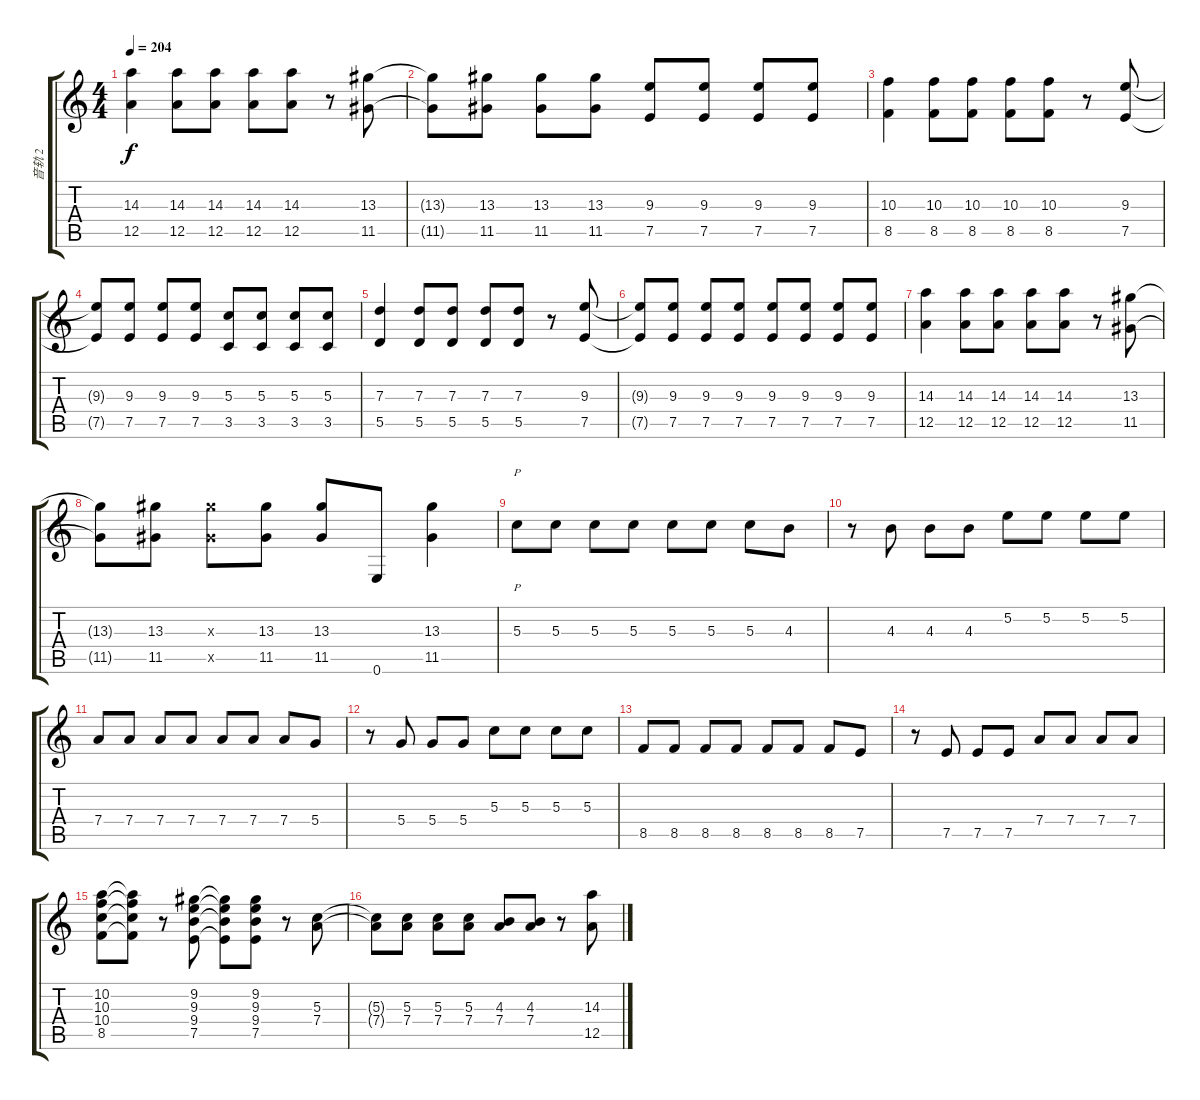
\track ("音轨 2" "音轨 2") {instrument overdrivenguitar}
\staff {score tabs}
\tuning (E4 B3 G3 D3 A2 E2) {hide}
\ts (4 4)
\tempo 204
\clef g2
\ks c
(14.3 12.5).4{dy f} (14.3 12.5).8 (14.3 12.5).8 (14.3 12.5).8 (14.3 12.5).8 r.8 (13.3 11.5).8 |
(13.3{t} 11.5{t}).8 (13.3 11.5).8 (13.3 11.5).8 (13.3 11.5).8 (9.3 7.5).8 (9.3 7.5).8 (9.3 7.5).8 (9.3 7.5).8 |
(10.3 8.5).4 (10.3 8.5).8 (10.3 8.5).8 (10.3 8.5).8 (10.3 8.5).8 r.8 (9.3 7.5).8 |
(9.3{t} 7.5{t}).8 (9.3 7.5).8 (9.3 7.5).8 (9.3 7.5).8 (5.3 3.5).8 (5.3 3.5).8 (5.3 3.5).8 (5.3 3.5).8 |
(7.3 5.5).4 (7.3 5.5).8 (7.3 5.5).8 (7.3 5.5).8 (7.3 5.5).8 r.8 (9.3 7.5).8 |
(9.3{t} 7.5{t}).8 (9.3 7.5).8 (9.3 7.5).8 (9.3 7.5).8 (9.3 7.5).8 (9.3 7.5).8 (9.3 7.5).8 (9.3 7.5).8 |
(14.3 12.5).4 (14.3 12.5).8 (14.3 12.5).8 (14.3 12.5).8 (14.3 12.5).8 r.8 (13.3 11.5).8 |
(13.3{t} 11.5{t}).8 (13.3 11.5).8 (13.3{x} 11.5{x}).8 (13.3 11.5).8 (13.3 11.5).8 0.6.8 (13.3 11.5).4 |
5.3.8{p} 5.3.8 5.3.8 5.3.8 5.3.8 5.3.8 5.3.8 4.3.8 |
r.8 4.3.8 4.3.8 4.3.8 5.2.8 5.2.8 5.2.8 5.2.8 |
7.4.8 7.4.8 7.4.8 7.4.8 7.4.8 7.4.8 7.4.8 5.4.8 |
r.8 5.4.8 5.4.8 5.4.8 5.3.8 5.3.8 5.3.8 5.3.8 |
8.5.8 8.5.8 8.5.8 8.5.8 8.5.8 8.5.8 8.5.8 7.5.8 |
r.8 7.5.8 7.5.8 7.5.8 7.4.8 7.4.8 7.4.8 7.4.8 |
(10.2 10.3 10.4 8.5).8 (10.2{t} 10.3{t} 10.4{t} 8.5{t}).8 r.8 (9.2 9.3 9.4 7.5).8 (9.2{t} 9.3{t} 9.4{t} 7.5{t}).8 (9.2 9.3 9.4 7.5).8 r.8 (5.3 7.4).8 |
(5.3{t} 7.4{t}).8 (5.3 7.4).8 (5.3 7.4).8 (5.3 7.4).8 (4.3 7.4).8 (4.3 7.4).8 r.8 (14.3 12.5).8
